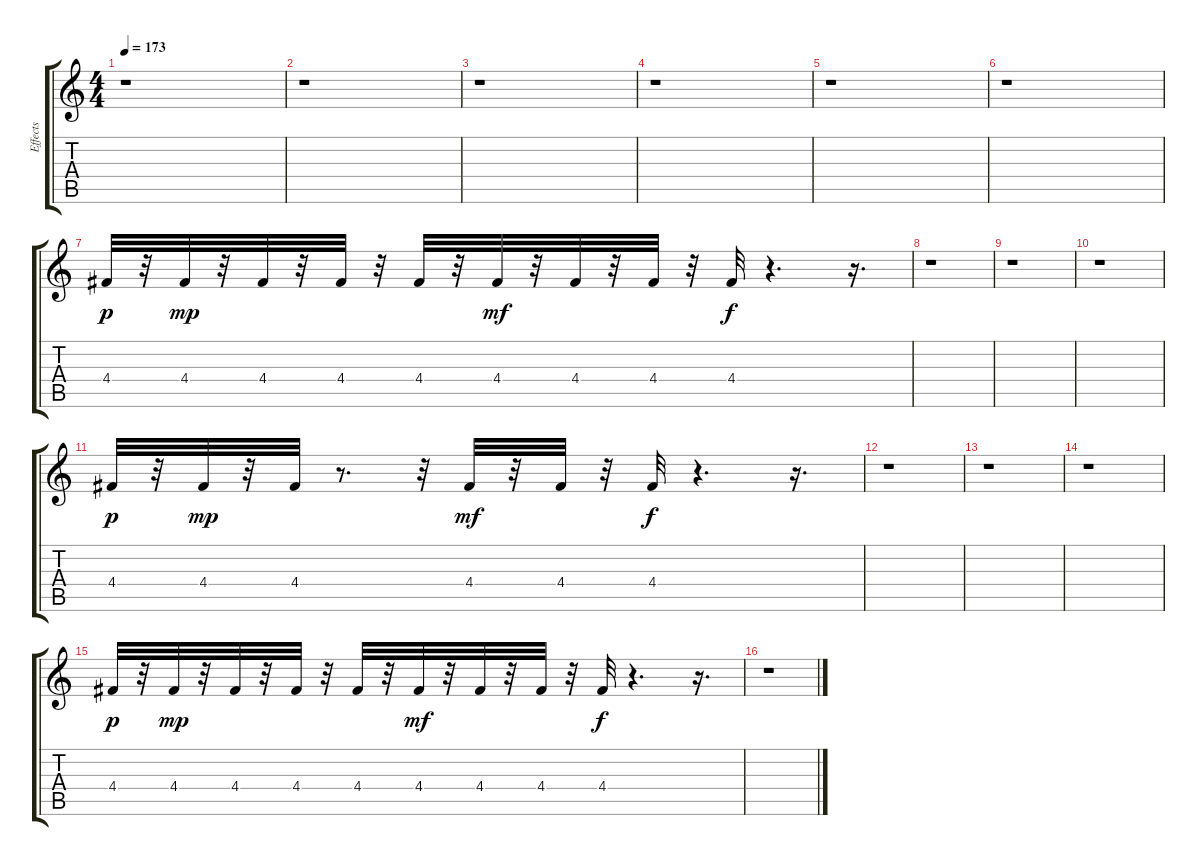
\track ("Effects" "Effects") {instrument acousticguitarsteel}
\staff {score tabs}
\tuning (E4 B3 G3 D3 A2 E2) {hide}
\ts (4 4)
\tempo 173
\clef g2
\ks c
r.1{dy f} |
r.1 |
r.1 |
r.1 |
r.1 |
r.1 |
4.4.32{dy p} r.32 4.4.32{dy mp} r.32 4.4.32 r.32 4.4.32 r.32 4.4.32 r.32 4.4.32{dy mf} r.32 4.4.32 r.32 4.4.32 r.32 4.4.32{dy f} r.4{d} r.16{d} |
r.1 |
r.1 |
r.1 |
4.4.32{dy p} r.32 4.4.32{dy mp} r.32 4.4.32 r.8{d} r.32 4.4.32{dy mf} r.32 4.4.32 r.32 4.4.32{dy f} r.4{d} r.16{d} |
r.1 |
r.1 |
r.1 |
4.4.32{dy p} r.32 4.4.32{dy mp} r.32 4.4.32 r.32 4.4.32 r.32 4.4.32 r.32 4.4.32{dy mf} r.32 4.4.32 r.32 4.4.32 r.32 4.4.32{dy f} r.4{d} r.16{d} |
r.1
